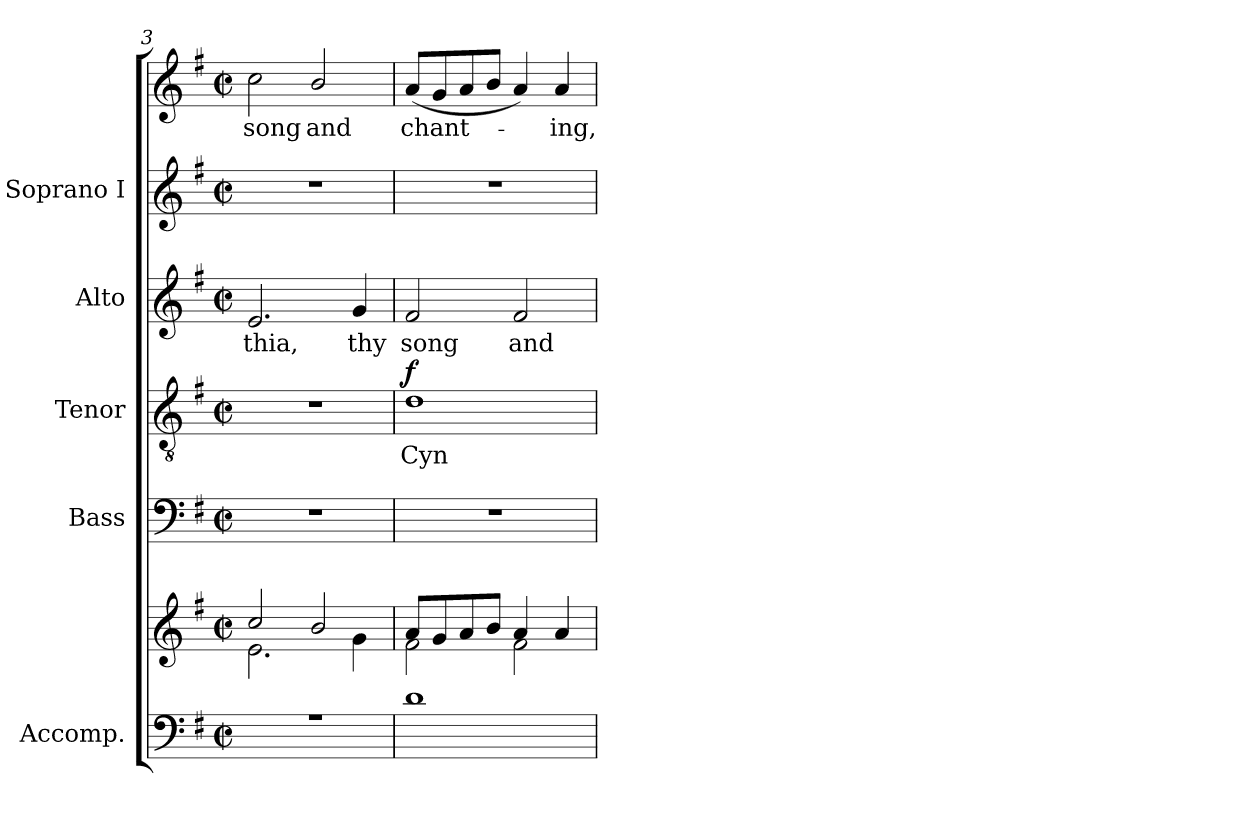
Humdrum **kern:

**kern	**kern	**kern	**kern	**text	**dynam	**kern	**text	**kern	**kern	**text
*part5	*part5	*part4	*part3	*part3	*part3	*part2	*part2	*part1	*part1	*part1
*staff7	*staff6	*staff5	*staff4	*staff4	*staff4	*staff3	*staff3	*staff2	*staff1	*staff1
*I"Accomp.	*	*I"Bass	*I"Tenor	*	*	*I"Alto	*	*I"Soprano I	*	*
*	*	*I'B	*I'T	*	*	*I'A	*	*I'S	*	*
*clefF4	*clefG2	*clefF4	*clefGv2	*	*	*clefG2	*	*clefG2	*clefG2	*
*k[f#]	*k[f#]	*k[f#]	*k[f#]	*	*	*k[f#]	*	*k[f#]	*k[f#]	*
*G:	*G:	*G:	*G:	*	*	*G:	*	*G:	*G:	*
*M2/2	*M2/2	*M2/2	*M2/2	*	*	*M2/2	*	*M2/2	*M2/2	*
*met(c|)	*met(c|)	*met(c|)	*met(c|)	*	*	*met(c|)	*	*met(c|)	*met(c|)	*
=3	=3	=3	=3	=3	=3	=3	=3	=3	=3	=3
*^	*^	*	*	*	*	*	*	*	*	*
!	!	!	!	!	!	!	!	!	!LO:LY:b	!	!	!LO:LY:b
1r	1ryy	2cc/	2.e\	1r	1r	.	.	2.e	-thia,	1r	2cc	song
!	!	!	!	!	!	!	!	!	!	!	!	!LO:LY:b
.	.	2b/	.	.	.	.	.	.	.	.	2b/	and
!	!	!	!	!	!	!	!	!	!LO:LY:b	!	!	!
.	.	.	4g\	.	.	.	.	4g	thy	.	.	.
=4	=4	=4	=4	=4	=4	=4	=4	=4	=4	=4	=4	=4
!	!	!	!	!	!	!LO:LY:b	!LO:DY:b	!	!LO:LY:b	!	!	!LO:LY:b
1d	1ryy	8a/L	2f#\	1r	1d	Cyn-	f	2f#	song	1r	(<8aL	chant-
.	.	8g/	.	.	.	.	.	.	.	.	8g	.
.	.	8a/	.	.	.	.	.	.	.	.	8a	.
.	.	8b/J	.	.	.	.	.	.	.	.	8bJ	.
!	!	!	!	!	!	!	!	!	!LO:LY:b	!	!	!
.	.	4a/	2f#\	.	.	.	.	2f#	and	.	4a)	.
!	!	!	!	!	!	!	!	!	!	!	!	!LO:LY:b
.	.	4a/	.	.	.	.	.	.	.	.	4a	ing,
*v	*v	*	*	*	*	*	*	*	*	*	*	*
*	*v	*v	*	*	*	*	*	*	*	*	*
=	=	=	=	=	=	=	=	=	=	=
*-	*-	*-	*-	*-	*-	*-	*-	*-	*-	*-
